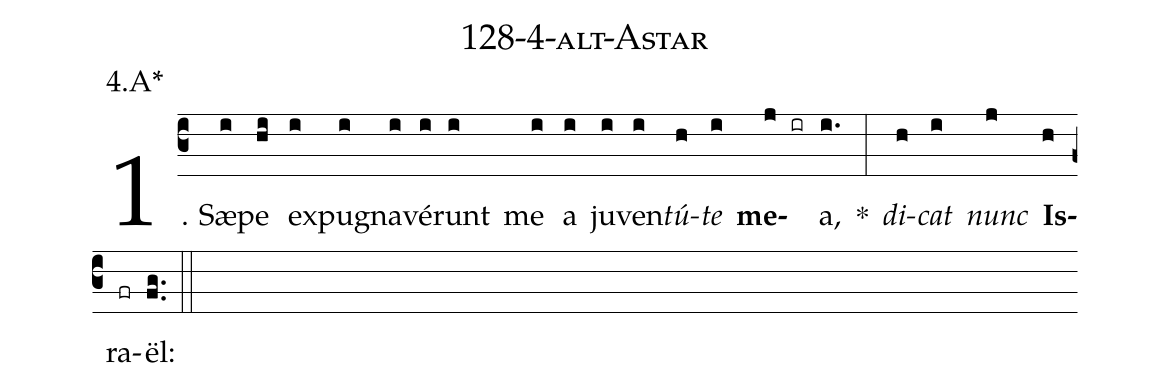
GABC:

name: 128-4-alt-Astar;
annotation: 4.A*;
%%
(c3)1. Sæ(i)pe(hi) ex(i)pu(i)gna(i)vé(i)runt(i) me(i) a(i) ju(i)ven(i)<i>tú</i>(h)<i>te</i>(i) <b>me</b>(j ir)a,(i.) *(:) <i>di</i>(h)<i>cat</i>(i) <i>nunc</i>(j) <b>Is</b>(h)ra(fr)ël:(fg..) (::)
